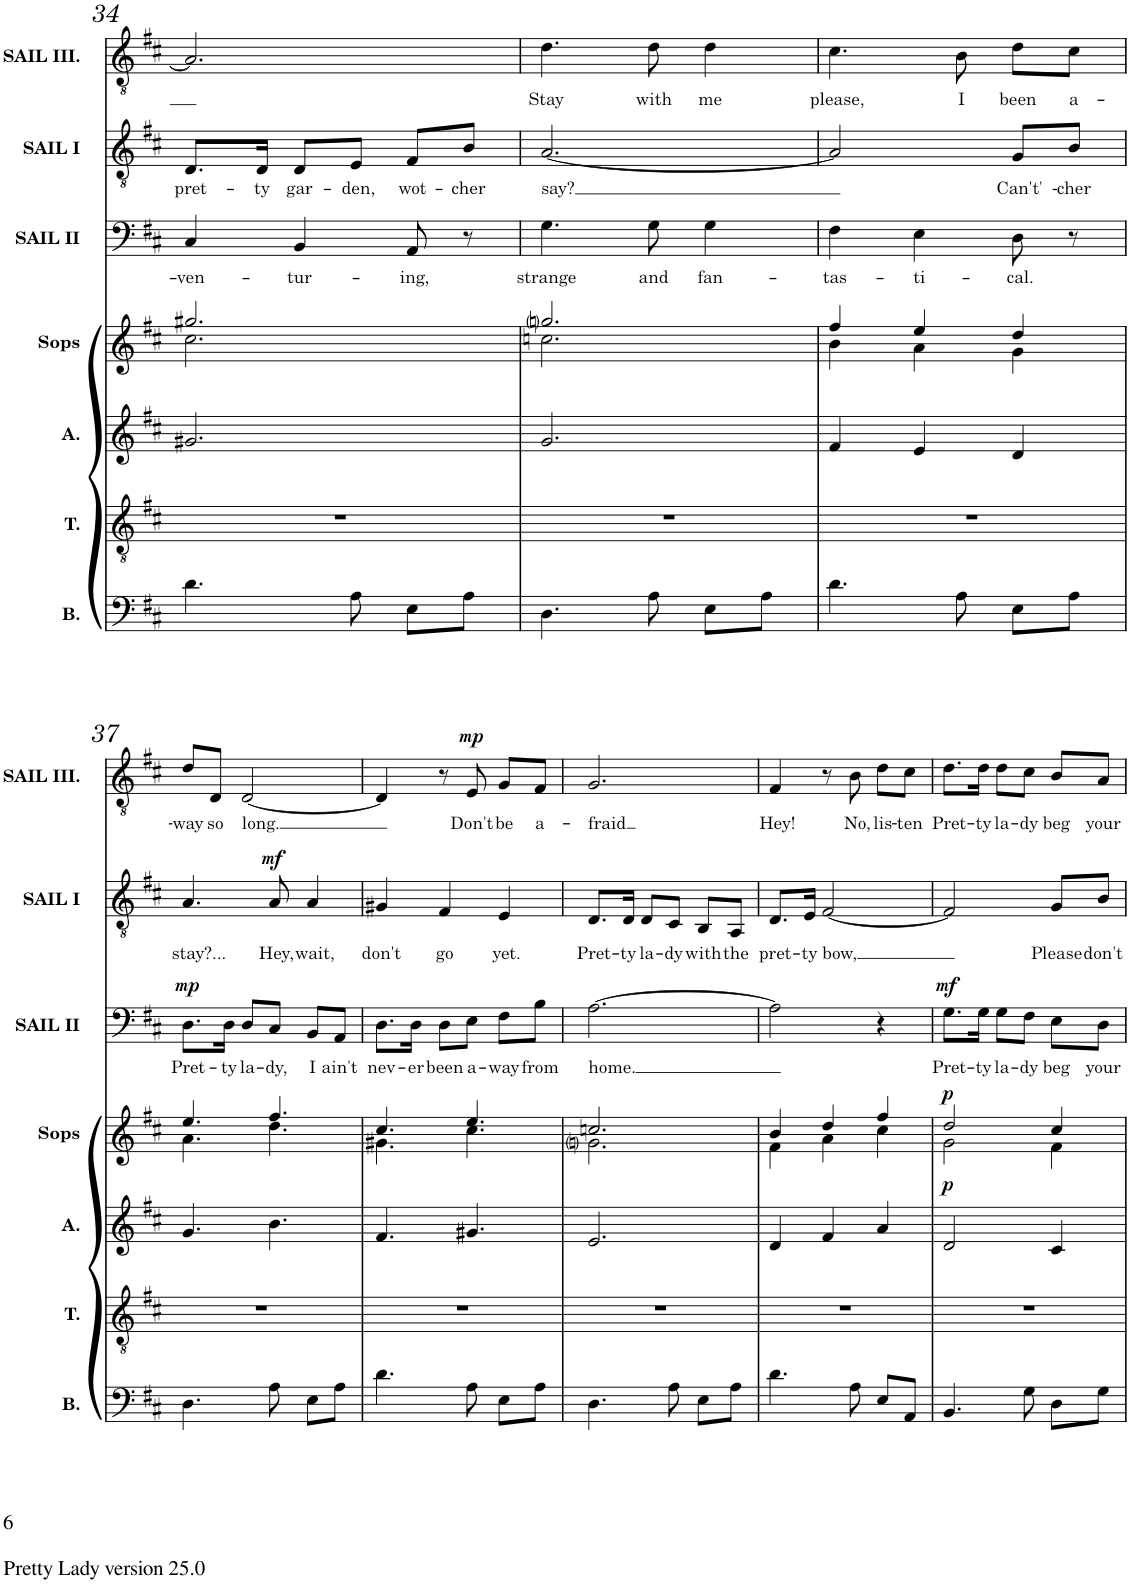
**kern	**kern	**kern	**dynam	**kern	**dynam	**kern	**text	**dynam	**kern	**text	**dynam	**kern	**text	**dynam
*part7	*part6	*part5	*part5	*part4	*part4	*part3	*part3	*part3	*part2	*part2	*part2	*part1	*part1	*part1
*staff7	*staff6	*staff5	*staff5	*staff4	*staff4	*staff3	*staff3	*staff3	*staff2	*staff2	*staff2	*staff1	*staff1	*staff1
*I"Bass	*I"Tenor	*I"Alto	*	*I"Soprano 1/2	*	*I"SAILOR II (Baritone)	*	*	*I"SAILOR I (Tenor)	*	*	*I"SAILOR III (Tenor)	*	*
*I'B.	*I'T.	*I'A.	*	*	*	*I'SAIL II	*	*	*I'SAIL I	*	*	*I'SAIL III.	*	*
!!LO:PB:g=z
*clefF4	*clefGv2	*clefG2	*	*clefG2	*	*clefF4	*	*	*clefGv2	*	*	*clefGv2	*	*
*k[f#c#]	*k[f#c#]	*k[f#c#]	*	*k[f#c#]	*	*k[f#c#]	*	*	*k[f#c#]	*	*	*k[f#c#]	*	*
*M3/4	*M3/4	*M3/4	*	*M3/4	*	*M3/4	*	*	*M3/4	*	*	*M3/4	*	*
=34	=34	=34	=34	=34	=34	=34	=34	=34	=34	=34	=34	=34	=34	=34
*	*	*	*	*^	*	*	*	*	*	*	*	*	*	*
!	!	!	!	!	!	!	!	!LO:LY:b	!	!	!LO:LY:b	!	!	!	!
4.d\	2.r	2.g#X/	.	2.gg#X/	2.cc#\	.	4C#/	-ven-	.	8.D/L	pret-	.	2.A/]	.	.
!	!	!	!	!	!	!	!	!	!	!	!LO:LY:b	!	!	!	!
.	.	.	.	.	.	.	.	.	.	16D/Jk	-ty	.	.	.	.
!	!	!	!	!	!	!	!	!LO:LY:b	!	!	!LO:LY:b	!	!	!	!
.	.	.	.	.	.	.	4BB/	-tur-	.	8D/L	gar-	.	.	.	.
!	!	!	!	!	!	!	!	!	!	!	!LO:LY:b	!	!	!	!
8A\	.	.	.	.	.	.	.	.	.	8E/J	-den,	.	.	.	.
!	!	!	!	!	!	!	!	!LO:LY:b	!	!	!LO:LY:b	!	!	!	!
8E\L	.	.	.	.	.	.	8AA/	-ing,	.	8F#/L	wot-	.	.	.	.
!	!	!	!	!	!	!	!	!	!	!	!LO:LY:b	!	!	!	!
8A\J	.	.	.	.	.	.	8r	.	.	8B/J	-cher	.	.	.	.
=35	=35	=35	=35	=35	=35	=35	=35	=35	=35	=35	=35	=35	=35	=35	=35
!	!	!	!	!	!	!	!	!LO:LY:b	!	!	!LO:LY:b	!	!	!LO:LY:b	!
4.D\	2.r	2.g/	.	2.ggni/	2.ccn\	.	4.G\	strange	.	[2.A/	say?	.	4.d\	Stay	.
!	!	!	!	!	!	!	!	!LO:LY:b	!	!	!	!	!	!LO:LY:b	!
8A\	.	.	.	.	.	.	8G\	and	.	.	.	.	8d\	with	.
!	!	!	!	!	!	!	!	!LO:LY:b	!	!	!	!	!	!LO:LY:b	!
8E\L	.	.	.	.	.	.	4G\	fan-	.	.	.	.	4d\	me	.
8A\J	.	.	.	.	.	.	.	.	.	.	.	.	.	.	.
=36	=36	=36	=36	=36	=36	=36	=36	=36	=36	=36	=36	=36	=36	=36	=36
!	!	!	!	!	!	!	!	!LO:LY:b	!	!	!	!	!	!LO:LY:b	!
4.d\	2.r	4f#/	.	4ff#/	4b\	.	4F#\	-tas-	.	2A/]	.	.	4.c#\	please,	.
!	!	!	!	!	!	!	!	!LO:LY:b	!	!	!	!	!	!	!
.	.	4e/	.	4ee/	4a\	.	4E\	-ti-	.	.	.	.	.	.	.
!	!	!	!	!	!	!	!	!	!	!	!	!	!	!LO:LY:b	!
8A\	.	.	.	.	.	.	.	.	.	.	.	.	8B\	I	.
!	!	!	!	!	!	!	!	!LO:LY:b	!	!	!LO:LY:b	!	!	!LO:LY:b	!
8E\L	.	4d/	.	4dd/	4g\	.	8D\	-cal.	.	8G/L	Can't'-	.	8d\L	been	.
!	!	!	!	!	!	!	!	!	!	!	!LO:LY:b	!	!	!LO:LY:b	!
8A\J	.	.	.	.	.	.	8r	.	.	8B/J	-cher	.	8c#\J	a-	.
!!LO:LB:g=z
=37	=37	=37	=37	=37	=37	=37	=37	=37	=37	=37	=37	=37	=37	=37	=37
!	!	!	!	!	!	!	!	!LO:LY:b	!LO:DY:a	!	!LO:LY:b	!	!	!LO:LY:b	!
4.D\	2.r	4.g/	.	4.ee/	4.a\	.	8.D\L	Pret-	mp	4.A/	-stay?...	.	8d/L	-way	.
!	!	!	!	!	!	!	!	!	!	!	!	!	!	!LO:LY:b	!
.	.	.	.	.	.	.	.	.	.	.	.	.	8D/J	so	.
!	!	!	!	!	!	!	!	!LO:LY:b	!	!	!	!	!	!	!
.	.	.	.	.	.	.	16D\Jk	-ty	.	.	.	.	.	.	.
!	!	!	!	!	!	!	!	!LO:LY:b	!	!	!	!	!	!LO:LY:b	!
.	.	.	.	.	.	.	8D/L	la-	.	.	.	.	[2D/	long.	.
!	!	!	!	!	!	!	!	!LO:LY:b	!	!	!LO:LY:b	!LO:DY:a	!	!	!
8A\	.	4.b\	.	4.ff#/	4.dd\	.	8C#/J	-dy,	.	8A/	Hey,	mf	.	.	.
!	!	!	!	!	!	!	!	!LO:LY:b	!	!	!LO:LY:b	!	!	!	!
8E\L	.	.	.	.	.	.	8BB/L	I	.	4A/	wait,	.	.	.	.
!	!	!	!	!	!	!	!	!LO:LY:b	!	!	!	!	!	!	!
8A\J	.	.	.	.	.	.	8AA/J	ain't	.	.	.	.	.	.	.
=38	=38	=38	=38	=38	=38	=38	=38	=38	=38	=38	=38	=38	=38	=38	=38
!	!	!	!	!	!	!	!	!LO:LY:b	!	!	!LO:LY:b	!	!	!	!
4.d\	2.r	4.f#/	.	4.cc#/	4.g#X\	.	8.D\L	nev-	.	4G#X/	don't	.	4D/]	.	.
!	!	!	!	!	!	!	!	!LO:LY:b	!	!	!	!	!	!	!
.	.	.	.	.	.	.	16D\Jk	-er	.	.	.	.	.	.	.
!	!	!	!	!	!	!	!	!LO:LY:b	!	!	!LO:LY:b	!	!	!	!
.	.	.	.	.	.	.	8D\L	been	.	4F#/	go	.	8r	.	.
!	!	!	!	!	!	!	!	!LO:LY:b	!	!	!	!	!	!LO:LY:b	!LO:DY:a
8A\	.	4.g#X/	.	4.ee/	4.cc#\	.	8E\J	a-	.	.	.	.	8E/	Don't	mp
!	!	!	!	!	!	!	!	!LO:LY:b	!	!	!LO:LY:b	!	!	!LO:LY:b	!
8E\L	.	.	.	.	.	.	8F#\L	-way	.	4E/	yet.	.	8G/L	be	.
!	!	!	!	!	!	!	!	!LO:LY:b	!	!	!	!	!	!LO:LY:b	!
8A\J	.	.	.	.	.	.	8B\J	from	.	.	.	.	8F#/J	a-	.
=39	=39	=39	=39	=39	=39	=39	=39	=39	=39	=39	=39	=39	=39	=39	=39
!	!	!	!	!	!	!	!	!LO:LY:b	!	!	!LO:LY:b	!	!	!LO:LY:b	!
4.D\	2.r	2.e/	.	2.ccn/	2.gni\	.	[2.A\	home.	.	8.D/L	Pret-	.	2.G/	-fraid	.
!	!	!	!	!	!	!	!	!	!	!	!LO:LY:b	!	!	!	!
.	.	.	.	.	.	.	.	.	.	16D/Jk	-ty	.	.	.	.
!	!	!	!	!	!	!	!	!	!	!	!LO:LY:b	!	!	!	!
.	.	.	.	.	.	.	.	.	.	8D/L	la-	.	.	.	.
!	!	!	!	!	!	!	!	!	!	!	!LO:LY:b	!	!	!	!
8A\	.	.	.	.	.	.	.	.	.	8C#/J	-dy	.	.	.	.
!	!	!	!	!	!	!	!	!	!	!	!LO:LY:b	!	!	!	!
8E\L	.	.	.	.	.	.	.	.	.	8BB/L	with	.	.	.	.
!	!	!	!	!	!	!	!	!	!	!	!LO:LY:b	!	!	!	!
8A\J	.	.	.	.	.	.	.	.	.	8AA/J	the	.	.	.	.
=40	=40	=40	=40	=40	=40	=40	=40	=40	=40	=40	=40	=40	=40	=40	=40
!	!	!	!	!	!	!	!	!	!	!	!LO:LY:b	!	!	!LO:LY:b	!
4.d\	2.r	4d/	.	4b/	4f#\	.	2A\]	.	.	8.D/L	pret-	.	4F#/	Hey!	.
!	!	!	!	!	!	!	!	!	!	!	!LO:LY:b	!	!	!	!
.	.	.	.	.	.	.	.	.	.	16E/Jk	-ty	.	.	.	.
!	!	!	!	!	!	!	!	!	!	!	!LO:LY:b	!	!	!	!
.	.	4f#/	.	4dd/	4a\	.	.	.	.	[2F#/	bow,	.	8r	.	.
!	!	!	!	!	!	!	!	!	!	!	!	!	!	!LO:LY:b	!
8A\	.	.	.	.	.	.	.	.	.	.	.	.	8B\	No,	.
!	!	!	!	!	!	!	!	!	!	!	!	!	!	!LO:LY:b	!
8E/L	.	4a/	.	4ff#/	4cc#\	.	4r	.	.	.	.	.	8d\L	lis-	.
!	!	!	!	!	!	!	!	!	!	!	!	!	!	!LO:LY:b	!
8AA/J	.	.	.	.	.	.	.	.	.	.	.	.	8c#\J	-ten	.
=41	=41	=41	=41	=41	=41	=41	=41	=41	=41	=41	=41	=41	=41	=41	=41
!	!	!	!LO:DY:a	!	!	!LO:DY:a	!	!LO:LY:b	!LO:DY:a	!	!	!	!	!LO:LY:b	!
4.BB/	2.r	2d/	p	2dd/	2g\	p	8.G\L	Pret-	mf	2F#/]	.	.	8.d\L	Pret-	.
!	!	!	!	!	!	!	!	!LO:LY:b	!	!	!	!	!	!LO:LY:b	!
.	.	.	.	.	.	.	16G\Jk	-ty	.	.	.	.	16d\Jk	-ty	.
!	!	!	!	!	!	!	!	!LO:LY:b	!	!	!	!	!	!LO:LY:b	!
.	.	.	.	.	.	.	8G\L	la-	.	.	.	.	8d\L	la-	.
!	!	!	!	!	!	!	!	!LO:LY:b	!	!	!	!	!	!LO:LY:b	!
8G\	.	.	.	.	.	.	8F#\J	-dy	.	.	.	.	8c#\J	-dy	.
!	!	!	!	!	!	!	!	!LO:LY:b	!	!	!LO:LY:b	!	!	!LO:LY:b	!
8D\L	.	4c#/	.	4cc#/	4f#\	.	8E\L	beg	.	8G/L	Please	.	8B/L	beg	.
!	!	!	!	!	!	!	!	!LO:LY:b	!	!	!LO:LY:b	!	!	!LO:LY:b	!
8G\J	.	.	.	.	.	.	8D\J	your	.	8B/J	don't	.	8A/J	your	.
*	*	*	*	*v	*v	*	*	*	*	*	*	*	*	*	*
=	=	=	=	=	=	=	=	=	=	=	=	=	=	=
*-	*-	*-	*-	*-	*-	*-	*-	*-	*-	*-	*-	*-	*-	*-
